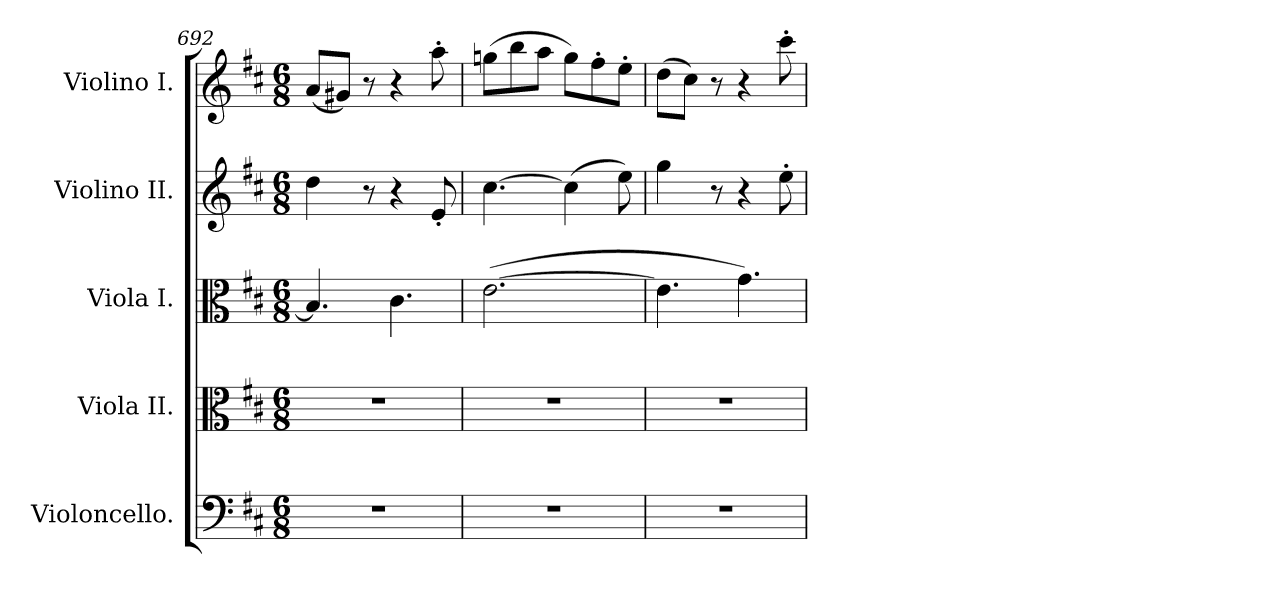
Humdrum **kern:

**kern	**kern	**kern	**kern	**kern
*part5	*part4	*part3	*part2	*part1
*staff5	*staff4	*staff3	*staff2	*staff1
*I"Violoncello.	*I"Viola II.	*I"Viola I.	*I"Violino II.	*I"Violino I.
*I'Vc	*I'Vla	*I'Vla	*I'Vln	*I'Vln
*clefF4	*clefC3	*clefC3	*clefG2	*clefG2
*k[f#c#]	*k[f#c#]	*k[f#c#]	*k[f#c#]	*k[f#c#]
*M6/8	*M6/8	*M6/8	*M6/8	*M6/8
=692	=692	=692	=692	=692
2.r	2.r	4.B/]	4dd\	(<8a/L
.	.	.	.	8g#X/J)
.	.	.	8r	8r
.	.	4.c#\	4r	4r
.	.	.	8e'/	8aa'\
=693	=693	=693	=693	=693
2.r	2.r	(>[2.e\	[4.cc#\	(>8ggn\L
.	.	.	.	8bb\
.	.	.	.	8aa\J
.	.	.	(>4cc#\]	8gg\L)
.	.	.	.	8ff#'\
.	.	.	8ee\)	8ee'\J
=694	=694	=694	=694	=694
2.r	2.r	4.e\]	4gg\	(>8dd\L
.	.	.	.	8cc#\J)
.	.	.	8r	8r
.	.	4.g\)	4r	4r
.	.	.	8ee'\	8ccc#'\
=	=	=	=	=
*-	*-	*-	*-	*-
